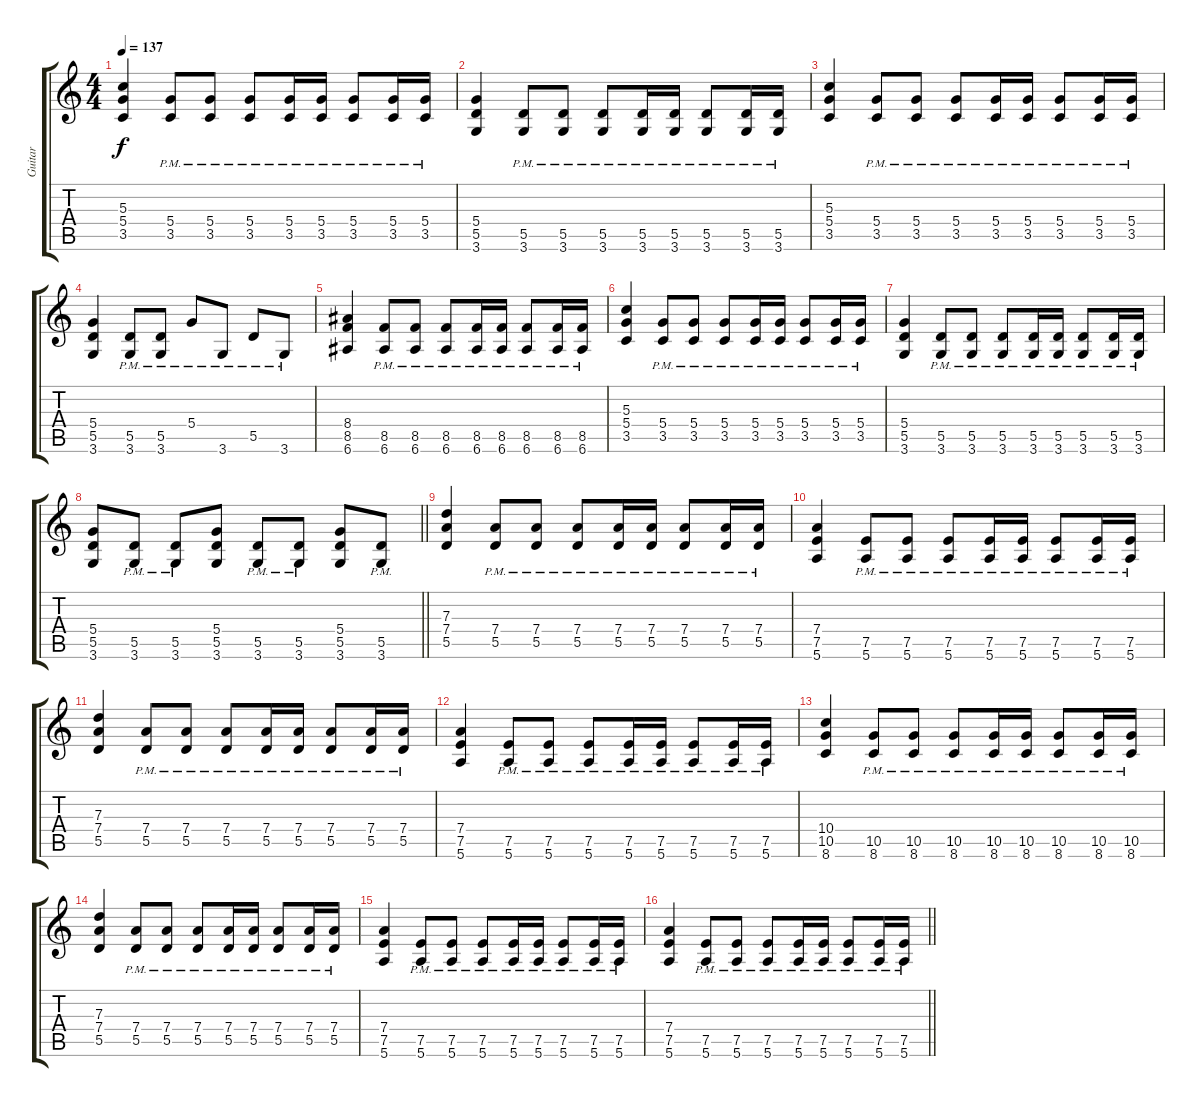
\track ("Guitar" "Guitar") {instrument distortionguitar}
\staff {score tabs}
\tuning (E4 B3 G3 D3 A2 E2) {hide}
\ts (4 4)
\tempo 137
\clef g2
\ks c
(5.3 5.4 3.5).4{dy f} (5.4{pm} 3.5{pm}).8 (5.4{pm} 3.5{pm}).8 (5.4{pm} 3.5{pm}).8 (5.4{pm} 3.5{pm}).16 (5.4{pm} 3.5{pm}).16 (5.4{pm} 3.5{pm}).8 (5.4{pm} 3.5{pm}).16 (5.4{pm} 3.5{pm}).16 |
(5.4 5.5 3.6).4 (5.5{pm} 3.6{pm}).8 (5.5{pm} 3.6{pm}).8 (5.5{pm} 3.6{pm}).8 (5.5{pm} 3.6{pm}).16 (5.5{pm} 3.6{pm}).16 (5.5{pm} 3.6{pm}).8 (5.5{pm} 3.6{pm}).16 (5.5{pm} 3.6{pm}).16 |
(5.3 5.4 3.5).4 (5.4{pm} 3.5{pm}).8 (5.4{pm} 3.5{pm}).8 (5.4{pm} 3.5{pm}).8 (5.4{pm} 3.5{pm}).16 (5.4{pm} 3.5{pm}).16 (5.4{pm} 3.5{pm}).8 (5.4{pm} 3.5{pm}).16 (5.4{pm} 3.5{pm}).16 |
(5.4 5.5 3.6).4 (5.5{pm} 3.6{pm}).8 (5.5{pm} 3.6{pm}).8 5.4{pm}.8 3.6{pm}.8 5.5{pm}.8 3.6{pm}.8 |
(8.4 8.5 6.6).4 (8.5{pm} 6.6{pm}).8 (8.5{pm} 6.6{pm}).8 (8.5{pm} 6.6{pm}).8 (8.5{pm} 6.6{pm}).16 (8.5{pm} 6.6{pm}).16 (8.5{pm} 6.6{pm}).8 (8.5{pm} 6.6{pm}).16 (8.5{pm} 6.6{pm}).16 |
(5.3 5.4 3.5).4 (5.4{pm} 3.5{pm}).8 (5.4{pm} 3.5{pm}).8 (5.4{pm} 3.5{pm}).8 (5.4{pm} 3.5{pm}).16 (5.4{pm} 3.5{pm}).16 (5.4{pm} 3.5{pm}).8 (5.4{pm} 3.5{pm}).16 (5.4{pm} 3.5{pm}).16 |
(5.4 5.5 3.6).4 (5.5{pm} 3.6{pm}).8 (5.5{pm} 3.6{pm}).8 (5.5{pm} 3.6{pm}).8 (5.5{pm} 3.6{pm}).16 (5.5{pm} 3.6{pm}).16 (5.5{pm} 3.6{pm}).8 (5.5{pm} 3.6{pm}).16 (5.5{pm} 3.6{pm}).16 |
\barLineRight lightlight
(5.4 5.5 3.6).8 (5.5{pm} 3.6{pm}).8 (5.5{pm} 3.6{pm}).8 (5.4 5.5 3.6).8 (5.5{pm} 3.6{pm}).8 (5.5{pm} 3.6{pm}).8 (5.4 5.5 3.6).8 (5.5{pm} 3.6{pm}).8 |
\section ("" "")
(7.3 7.4 5.5).4 (7.4{pm} 5.5{pm}).8 (7.4{pm} 5.5{pm}).8 (7.4{pm} 5.5{pm}).8 (7.4{pm} 5.5{pm}).16 (7.4{pm} 5.5{pm}).16 (7.4{pm} 5.5{pm}).8 (7.4{pm} 5.5{pm}).16 (7.4{pm} 5.5{pm}).16 |
(7.4 7.5 5.6).4 (7.5{pm} 5.6{pm}).8 (7.5{pm} 5.6{pm}).8 (7.5{pm} 5.6{pm}).8 (7.5{pm} 5.6{pm}).16 (7.5{pm} 5.6{pm}).16 (7.5{pm} 5.6{pm}).8 (7.5{pm} 5.6{pm}).16 (7.5{pm} 5.6{pm}).16 |
(7.3 7.4 5.5).4 (7.4{pm} 5.5{pm}).8 (7.4{pm} 5.5{pm}).8 (7.4{pm} 5.5{pm}).8 (7.4{pm} 5.5{pm}).16 (7.4{pm} 5.5{pm}).16 (7.4{pm} 5.5{pm}).8 (7.4{pm} 5.5{pm}).16 (7.4{pm} 5.5{pm}).16 |
(7.4 7.5 5.6).4 (7.5{pm} 5.6{pm}).8 (7.5{pm} 5.6{pm}).8 (7.5{pm} 5.6{pm}).8 (7.5{pm} 5.6{pm}).16 (7.5{pm} 5.6{pm}).16 (7.5{pm} 5.6{pm}).8 (7.5{pm} 5.6{pm}).16 (7.5{pm} 5.6{pm}).16 |
(10.4 10.5 8.6).4 (10.5{pm} 8.6{pm}).8 (10.5{pm} 8.6{pm}).8 (10.5{pm} 8.6{pm}).8 (10.5{pm} 8.6{pm}).16 (10.5{pm} 8.6{pm}).16 (10.5{pm} 8.6{pm}).8 (10.5{pm} 8.6{pm}).16 (10.5{pm} 8.6{pm}).16 |
(7.3 7.4 5.5).4 (7.4{pm} 5.5{pm}).8 (7.4{pm} 5.5{pm}).8 (7.4{pm} 5.5{pm}).8 (7.4{pm} 5.5{pm}).16 (7.4{pm} 5.5{pm}).16 (7.4{pm} 5.5{pm}).8 (7.4{pm} 5.5{pm}).16 (7.4{pm} 5.5{pm}).16 |
(7.4 7.5 5.6).4 (7.5{pm} 5.6{pm}).8 (7.5{pm} 5.6{pm}).8 (7.5{pm} 5.6{pm}).8 (7.5{pm} 5.6{pm}).16 (7.5{pm} 5.6{pm}).16 (7.5{pm} 5.6{pm}).8 (7.5{pm} 5.6{pm}).16 (7.5{pm} 5.6{pm}).16 |
\barLineRight lightlight
(7.4 7.5 5.6).4 (7.5{pm} 5.6{pm}).8 (7.5{pm} 5.6{pm}).8 (7.5{pm} 5.6{pm}).8 (7.5{pm} 5.6{pm}).16 (7.5{pm} 5.6{pm}).16 (7.5{pm} 5.6{pm}).8 (7.5{pm} 5.6{pm}).16 (7.5{pm} 5.6{pm}).16
